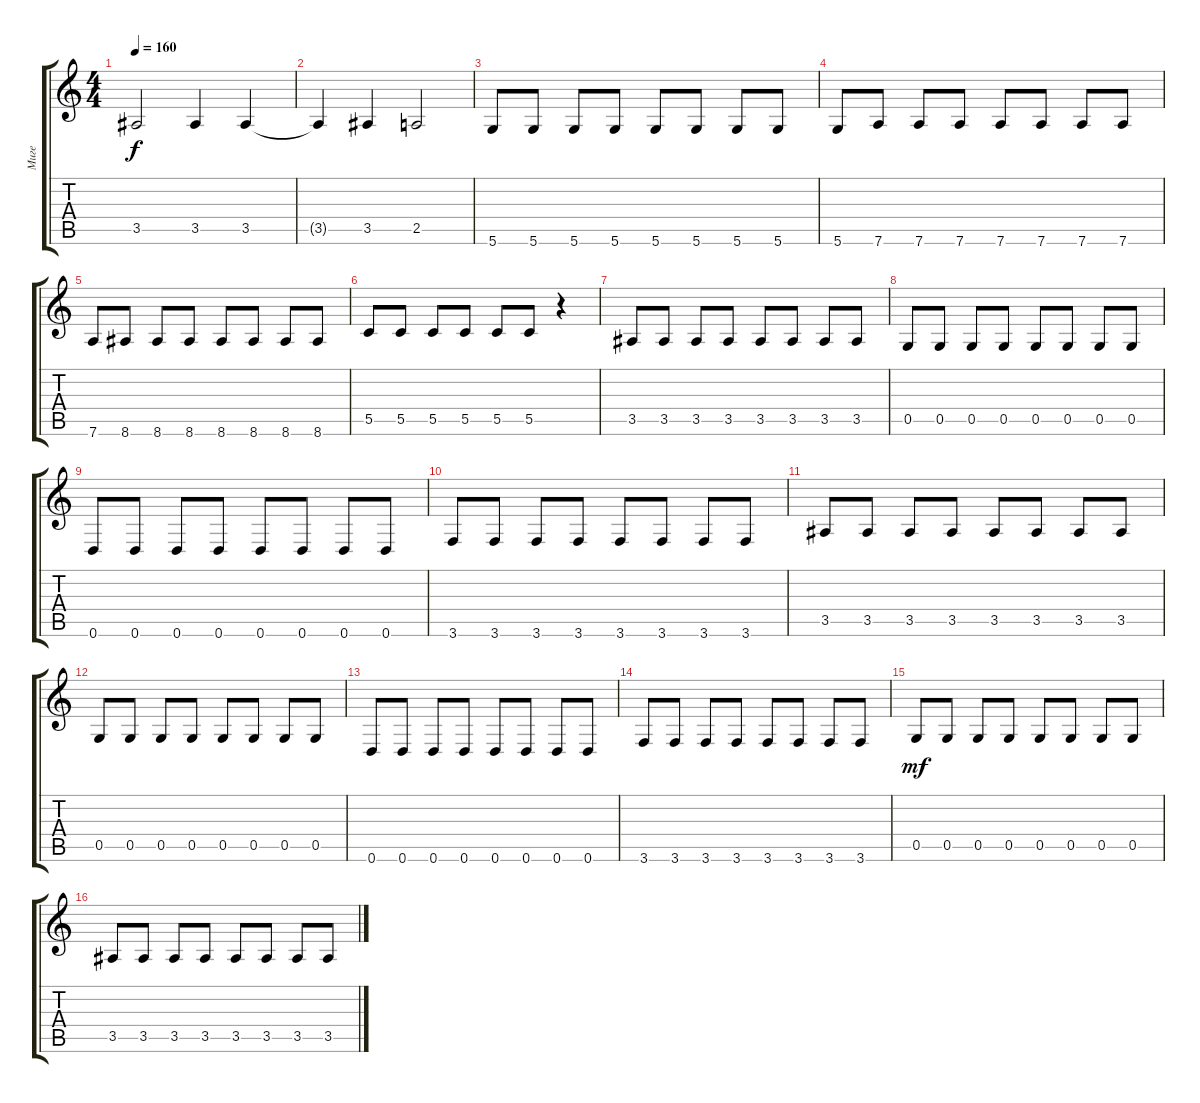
\track ("Миге" "Миге") {instrument electricbassfinger}
\staff {score tabs}
\tuning (D4 A3 F3 C3 G2 D2) {hide}
\ts (4 4)
\tempo 160
\clef g2
\ks c
3.5.2{dy f} 3.5.4 3.5.4 |
3.5{t}.4 3.5.4 2.5.2 |
5.6.8 5.6.8 5.6.8 5.6.8 5.6.8 5.6.8 5.6.8 5.6.8 |
5.6.8 7.6.8 7.6.8 7.6.8 7.6.8 7.6.8 7.6.8 7.6.8 |
7.6.8 8.6.8 8.6.8 8.6.8 8.6.8 8.6.8 8.6.8 8.6.8 |
5.5.8 5.5.8 5.5.8 5.5.8 5.5.8 5.5.8 r.4 |
3.5.8 3.5.8 3.5.8 3.5.8 3.5.8 3.5.8 3.5.8 3.5.8 |
0.5.8 0.5.8 0.5.8 0.5.8 0.5.8 0.5.8 0.5.8 0.5.8 |
0.6.8 0.6.8 0.6.8 0.6.8 0.6.8 0.6.8 0.6.8 0.6.8 |
3.6.8 3.6.8 3.6.8 3.6.8 3.6.8 3.6.8 3.6.8 3.6.8 |
3.5.8 3.5.8 3.5.8 3.5.8 3.5.8 3.5.8 3.5.8 3.5.8 |
0.5.8 0.5.8 0.5.8 0.5.8 0.5.8 0.5.8 0.5.8 0.5.8 |
0.6.8 0.6.8 0.6.8 0.6.8 0.6.8 0.6.8 0.6.8 0.6.8 |
3.6.8 3.6.8 3.6.8 3.6.8 3.6.8 3.6.8 3.6.8 3.6.8 |
0.5.8{dy mf} 0.5.8 0.5.8 0.5.8 0.5.8 0.5.8 0.5.8 0.5.8 |
3.5.8 3.5.8 3.5.8 3.5.8 3.5.8 3.5.8 3.5.8 3.5.8
